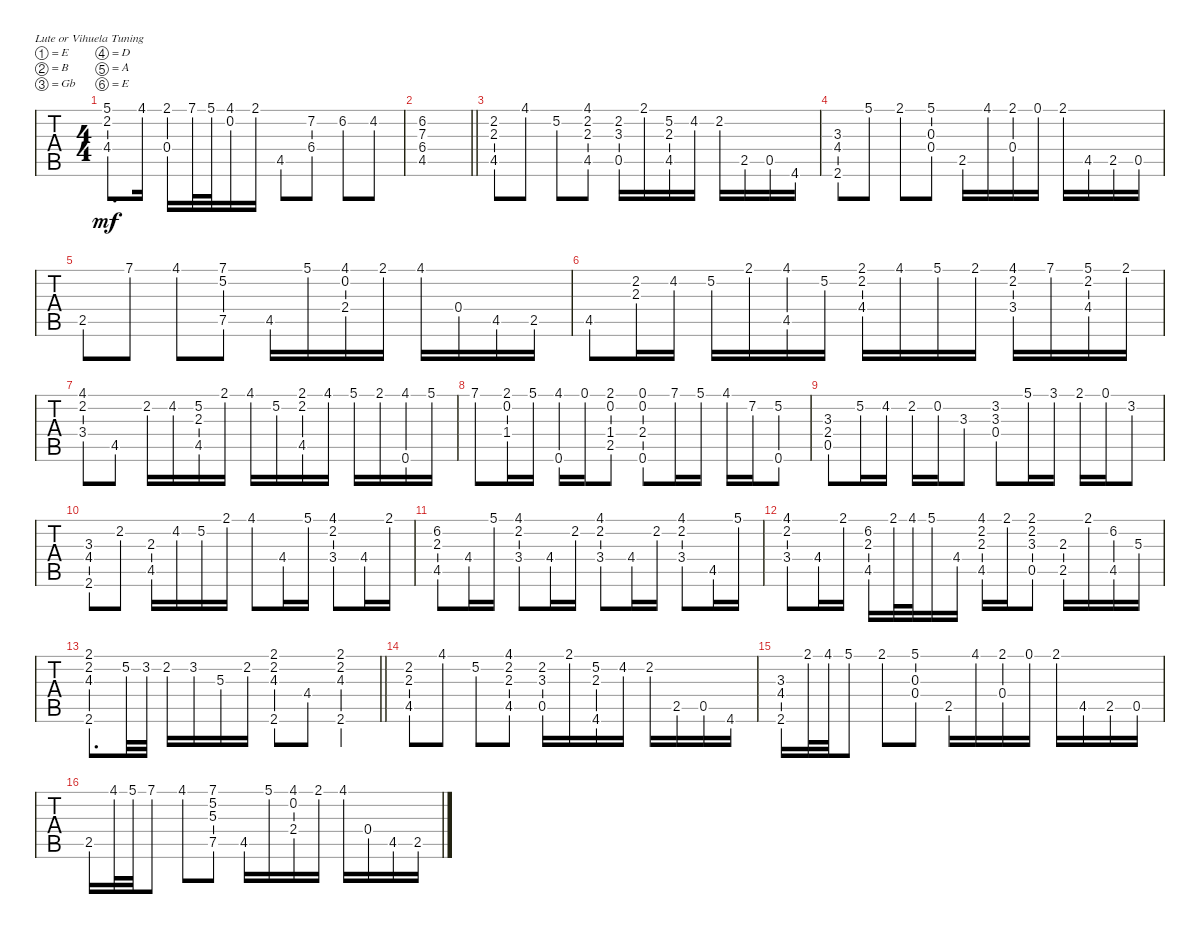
\bracketExtendMode groupsimilarinstruments
\singleTrackTrackNamePolicy hidden
\multiTrackTrackNamePolicy hidden
\firstSystemTrackNameOrientation horizontal
\otherSystemsTrackNameOrientation horizontal
\track ("" "S-Gt") {instrument acousticguitarsteel}
\staff {tabs}
\tuning (E4 B3 Gb3 D3 A2 E2)
\ts (4 4)
\tempo (55 hide)
\clef g2
\ks c
(5.1 2.2 4.4).8{d dy mf} 4.1.16 (2.1 0.4).16 7.1.32 5.1.32 (4.1 0.2).16 2.1.16 4.5.8 (6.4 7.2).8 6.2.8 4.2.8 |
\barLineRight lightlight
(6.2 7.3 6.4 4.5).1 |
(2.2 2.3 4.5).8 4.1.8 5.2.8 (4.1 2.2 2.3 4.5).8 (0.5 2.2 3.3).16 2.1.16 (5.2 2.3 4.5).16 4.2.16 2.2.16 2.5.16 0.5.16 4.6.16 |
(2.6 3.3 4.4).8 5.1.8 2.1.8 (5.1 0.3 0.4).8 2.5.16 4.1.16 (2.1 0.4).16 0.1.16 2.1.16 4.5.16 2.5.16 0.5.16 |
2.5.8 7.1.8 4.1.8 (7.1 5.2 7.5).8 4.5.16 5.1.16 (4.1 2.4 0.2).16 2.1.16 4.1.16 0.4.16 4.5.16 2.5.16 |
4.5.8 (2.2 2.3).16 4.2.16 5.2.16 2.1.16 (4.1 4.5).16 5.2.16 (4.4 2.1 2.2).16 4.1.16 5.1.16 2.1.16 (4.1 2.2 3.4).16 7.1.16 (5.1 2.2 4.4).16 2.1.16 |
(4.1 2.2 3.4).8 4.5.8 2.2.16 4.2.16 (5.2 2.3 4.5).16 2.1.16 4.1.16 5.2.16 (2.1 2.2 4.5).16 4.1.16 5.1.16 2.1.16 (4.1 0.6).16 5.1.16 |
7.1.8 (2.1 0.2 1.4).16 5.1.16 (4.1 0.6).16 0.1.16 (2.1 0.2 1.4 2.5).8 (0.6 2.4 0.2 0.1).8 7.1.16 5.1.16 4.1.16 7.2.16 (5.2 0.6).8 |
(0.5 2.4 3.3).8 5.2.16 4.2.16 2.2.16 0.2.16 3.3.8 (3.3 3.2 0.4).8 5.1.16 3.1.16 2.1.16 0.1.16 3.2.8 |
(3.3 4.4 2.6).8 2.2.8 (2.3 4.5).16 4.2.16 5.2.16 2.1.16 4.1.8 4.4.16 5.1.16 (4.1 2.2 3.4).8 4.4.16 2.1.16 |
(4.5 6.2 2.3).8 4.4.16 5.1.16 (4.1 2.2 3.4).8 4.4.16 2.2.16 (4.1 2.2 3.4).8 4.4.16 2.2.16 (4.1 2.2 3.4).8 4.5.16 5.1.16 |
(4.1 2.2 3.4).8 4.4.16 2.1.16 (6.2 2.3 4.5).16 2.1.32 4.1.32 5.1.16 4.4.16 (4.1 2.2 2.3 4.5).16 2.1.16 (2.1 2.2 3.3 0.5).8 (2.5 2.3).16 2.1.16 (6.2 4.5).16 5.3.16 |
\barLineRight lightlight
(2.6 2.1 2.2 4.3).8{d} 5.2.32 3.2.32 2.2.16 3.2.16 5.3.16 2.2.16 (2.1 2.2 4.3 2.6).8 4.4.8 (4.3 2.1 2.2 2.6).4 |
(4.5 2.2 2.3).8 4.1.8 5.2.8 (4.1 2.2 2.3 4.5).8 (0.5 2.2 3.3).16 2.1.16 (5.2 4.6 2.3).16 4.2.16 2.2.16 2.5.16 0.5.16 4.6.16 |
(2.6 4.4 3.3).16 2.1.32 4.1.32 5.1.8 2.1.8 (5.1 0.3 0.4).8 2.5.16 4.1.16 (2.1 0.4).16 0.1.16 2.1.16 4.5.16 2.5.16 0.5.16 |
2.5.16 4.1.32 5.1.32 7.1.8 4.1.8 (7.1 5.2 5.3 7.5).8 4.5.16 5.1.16 (4.1 0.2 2.4).16 2.1.16 4.1.16 0.4.16 4.5.16 2.5.16
